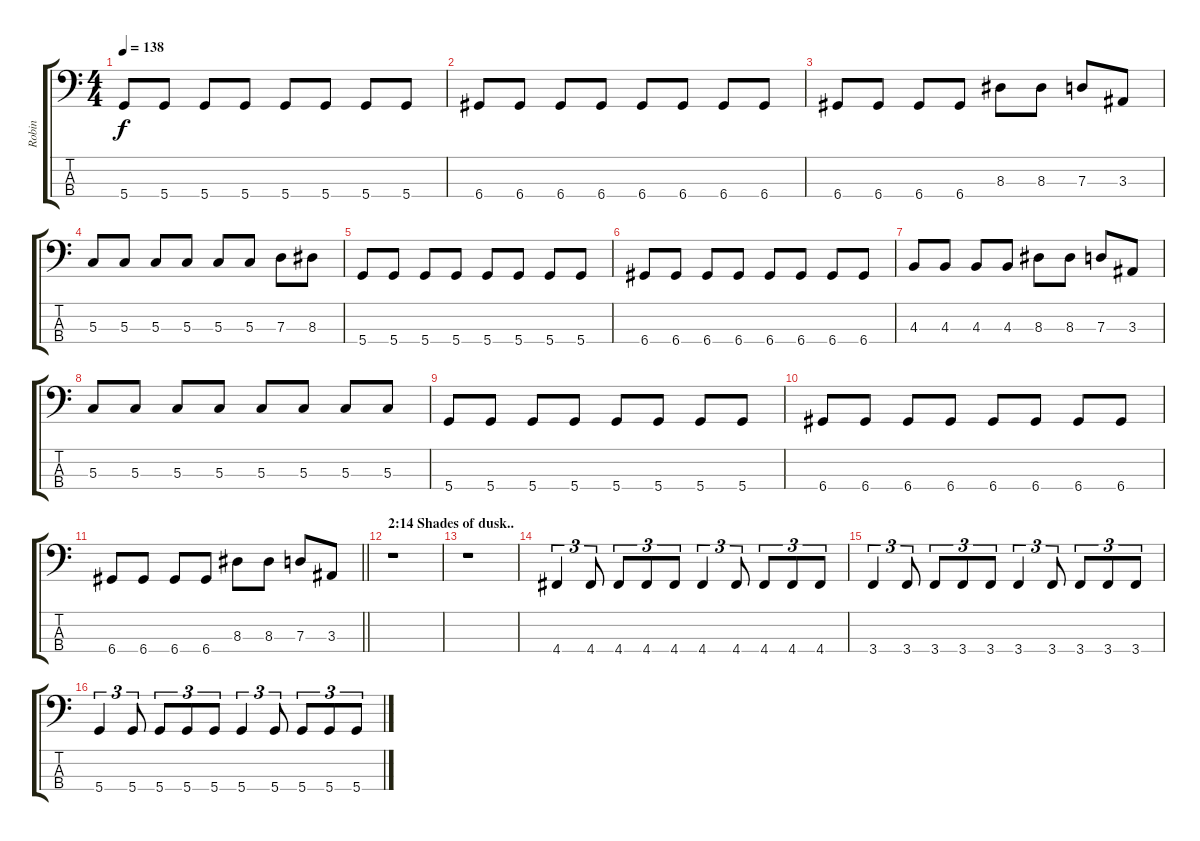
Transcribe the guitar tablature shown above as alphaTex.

\track ("Robin" "Robin") {instrument electricbasspick}
\staff {score tabs}
\tuning (F2 C2 G1 D1) {hide}
\ts (4 4)
\tempo 138
\clef f4
\ks c
5.4.8{dy f} 5.4.8 5.4.8 5.4.8 5.4.8 5.4.8 5.4.8 5.4.8 |
6.4.8 6.4.8 6.4.8 6.4.8 6.4.8 6.4.8 6.4.8 6.4.8 |
6.4.8 6.4.8 6.4.8 6.4.8 8.3.8 8.3.8 7.3.8 3.3.8 |
5.3.8 5.3.8 5.3.8 5.3.8 5.3.8 5.3.8 7.3.8 8.3.8 |
5.4.8 5.4.8 5.4.8 5.4.8 5.4.8 5.4.8 5.4.8 5.4.8 |
6.4.8 6.4.8 6.4.8 6.4.8 6.4.8 6.4.8 6.4.8 6.4.8 |
4.3.8 4.3.8 4.3.8 4.3.8 8.3.8 8.3.8 7.3.8 3.3.8 |
5.3.8 5.3.8 5.3.8 5.3.8 5.3.8 5.3.8 5.3.8 5.3.8 |
5.4.8 5.4.8 5.4.8 5.4.8 5.4.8 5.4.8 5.4.8 5.4.8 |
6.4.8 6.4.8 6.4.8 6.4.8 6.4.8 6.4.8 6.4.8 6.4.8 |
\barLineRight lightlight
6.4.8 6.4.8 6.4.8 6.4.8 8.3.8 8.3.8 7.3.8 3.3.8 |
\section ("" "2:14 Shades of dusk..")
r.1 |
r.1 |
4.4.4{tu (3 2)} 4.4.8{tu (3 2)} 4.4.8{tu (3 2)} 4.4.8{tu (3 2)} 4.4.8{tu (3 2)} 4.4.4{tu (3 2)} 4.4.8{tu (3 2)} 4.4.8{tu (3 2)} 4.4.8{tu (3 2)} 4.4.8{tu (3 2)} |
3.4.4{tu (3 2)} 3.4.8{tu (3 2)} 3.4.8{tu (3 2)} 3.4.8{tu (3 2)} 3.4.8{tu (3 2)} 3.4.4{tu (3 2)} 3.4.8{tu (3 2)} 3.4.8{tu (3 2)} 3.4.8{tu (3 2)} 3.4.8{tu (3 2)} |
5.4.4{tu (3 2)} 5.4.8{tu (3 2)} 5.4.8{tu (3 2)} 5.4.8{tu (3 2)} 5.4.8{tu (3 2)} 5.4.4{tu (3 2)} 5.4.8{tu (3 2)} 5.4.8{tu (3 2)} 5.4.8{tu (3 2)} 5.4.8{tu (3 2)}
